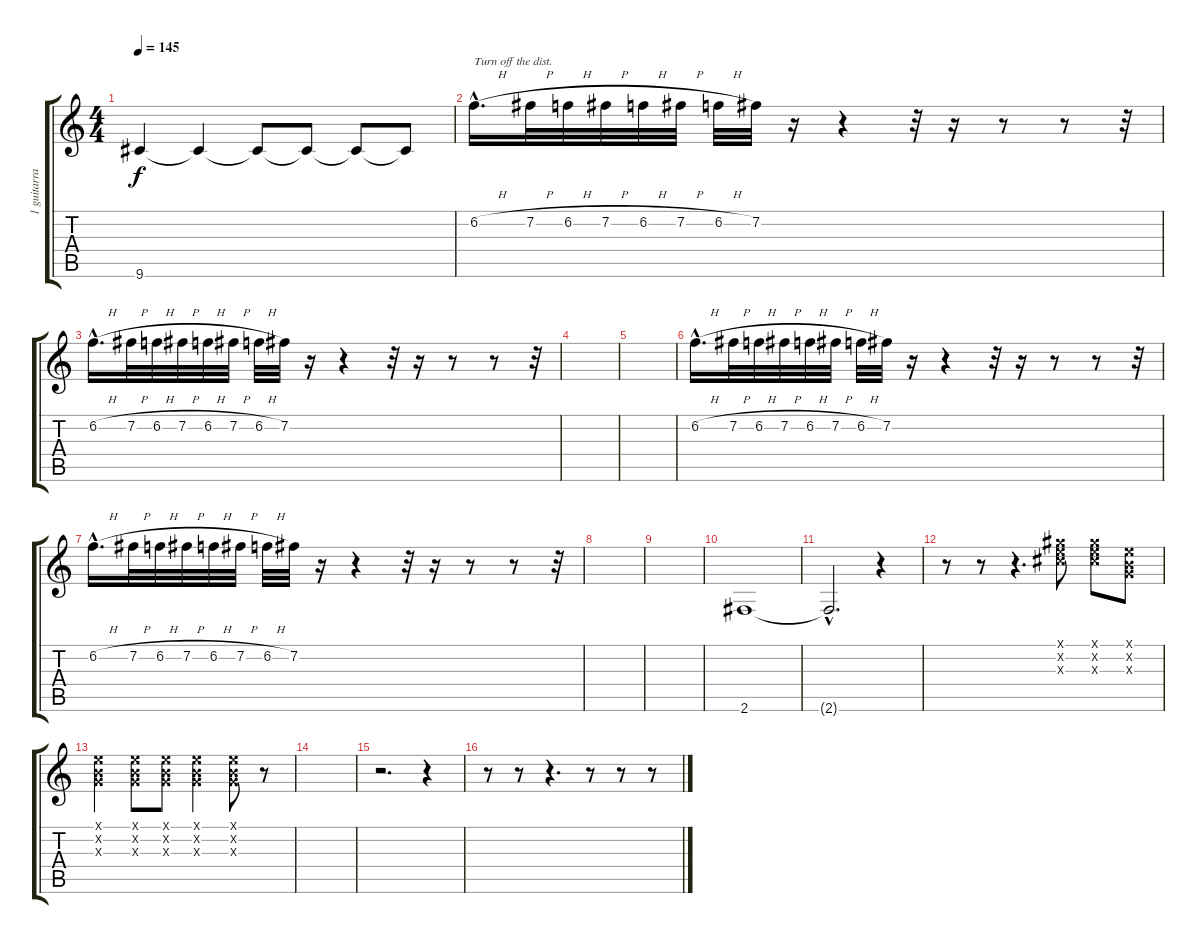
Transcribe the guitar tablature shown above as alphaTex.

\track ("1 guitarra" "1 guitarra") {instrument distortionguitar}
\staff {score tabs}
\tuning (E4 B3 G3 D3 A2 E2) {hide}
\ts (4 4)
\tempo 145
\clef g2
\ks c
9.6{t}.4{dy f} 9.6{t}.4 9.6{t}.8 9.6{t}.8 9.6{t}.8 9.6{t}.8 |
6.2{h hac}.16{d txt "Turn off the dist." volume 16 instrument electricguitarjazz} 7.2{h}.32 6.2{h}.32 7.2{h}.32 6.2{h}.32 7.2{h}.32 6.2{h}.32 7.2.32 r.16 r.4 r.32 r.16 r.8 r.8 r.32 |
6.2{h hac}.16{d} 7.2{h}.32 6.2{h}.32 7.2{h}.32 6.2{h}.32 7.2{h}.32 6.2{h}.32 7.2.32 r.16 r.4 r.32 r.16 r.8 r.8 r.32 |
|
|
6.2{h hac}.16{d} 7.2{h}.32 6.2{h}.32 7.2{h}.32 6.2{h}.32 7.2{h}.32 6.2{h}.32 7.2.32 r.16 r.4 r.32 r.16 r.8 r.8 r.32 |
6.2{h hac}.16{d} 7.2{h}.32 6.2{h}.32 7.2{h}.32 6.2{h}.32 7.2{h}.32 6.2{h}.32 7.2.32 r.16 r.4 r.32 r.16 r.8 r.8 r.32 |
|
|
2.6.1{volume 6 instrument distortionguitar} |
2.6{hac t}.2{d} r.4 |
r.8{volume 16} r.8 r.4{d} (4.1{x} 5.2{x} 6.3{x}).8 (4.1{x} 5.2{x} 6.3{x}).8 (0.1{x} 0.2{x} 0.3{x}).8 |
(0.1{x} 0.2{x} 0.3{x}).4 (0.1{x} 0.2{x} 0.3{x}).8 (0.1{x} 0.2{x} 0.3{x}).8 (0.1{x} 0.2{x} 0.3{x}).4 (0.1{x} 0.2{x} 0.3{x}).8 r.8 |
|
r.2{d} r.4 |
r.8 r.8 r.4{d} r.8 r.8 r.8
